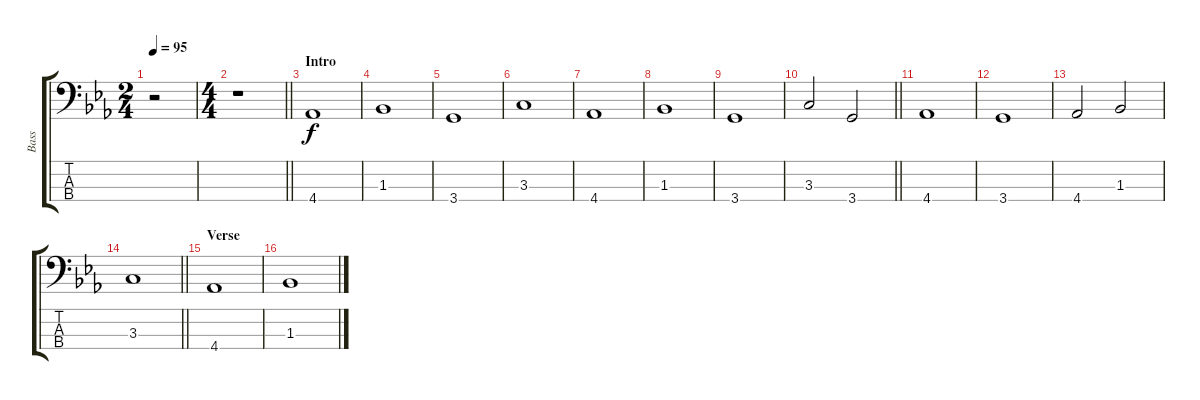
\track ("Bass" "Bass") {instrument electricbassfinger}
\staff {score tabs}
\tuning (G2 D2 A1 E1) {hide}
\ts (2 4)
\tempo 95
\clef f4
\ks eb
r.2{dy f instrument electricbassfinger} |
\ts (4 4)
\barLineRight lightlight
r.1 |
\section ("" "Intro")
4.4.1 |
1.3.1 |
3.4.1 |
3.3.1 |
4.4.1 |
1.3.1 |
3.4.1 |
\barLineRight lightlight
3.3.2 3.4.2 |
\section ("" "")
4.4.1 |
3.4.1 |
4.4.2 1.3.2 |
\barLineRight lightlight
3.3.1 |
\section ("" "Verse")
4.4.1 |
1.3.1
